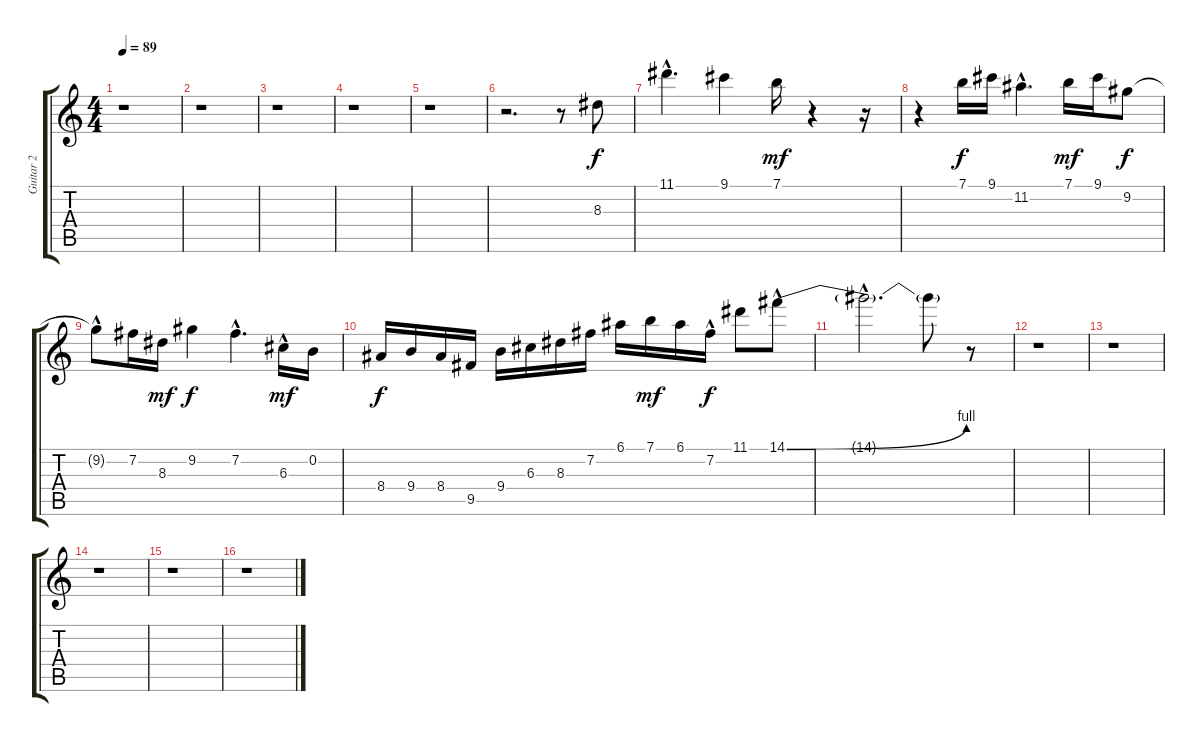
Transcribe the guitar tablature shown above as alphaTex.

\track ("Guitar 2" "Guitar 2") {instrument overdrivenguitar}
\staff {score tabs}
\tuning (E4 B3 G3 D3 A2 E2) {hide}
\ts (4 4)
\tempo 89
\clef g2
\ks c
r.1{dy mf} |
r.1 |
r.1 |
r.1 |
r.1 |
r.2{d} r.8 8.3.8{dy f} |
11.1{hac}.4{d} 9.1.4 7.1.16{dy mf} r.4 r.16 |
r.4 7.1.16{dy f} 9.1.16 11.2{hac}.4{d} 7.1.16{dy mf} 9.1.16 9.2.8{dy f} |
9.2{hac t}.8 7.2.16 8.3.16{dy mf} 9.2.4{dy f} 7.2{hac}.4{d} 6.3{hac}.16{dy mf} 0.2.16 |
8.4.16{dy f} 9.4.16 8.4.16 9.5.16 9.4.16 6.3.16 8.3.16 7.2.16 6.1.16 7.1.16{dy mf} 6.1.16 7.2{hac}.16{dy f} 11.1.8 14.1{be (bend 0 0 60 4) hac}.8 |
14.1{hac t}.2{d} 14.1{t}.8 r.8 |
r.1 |
r.1 |
r.1 |
r.1 |
r.1
